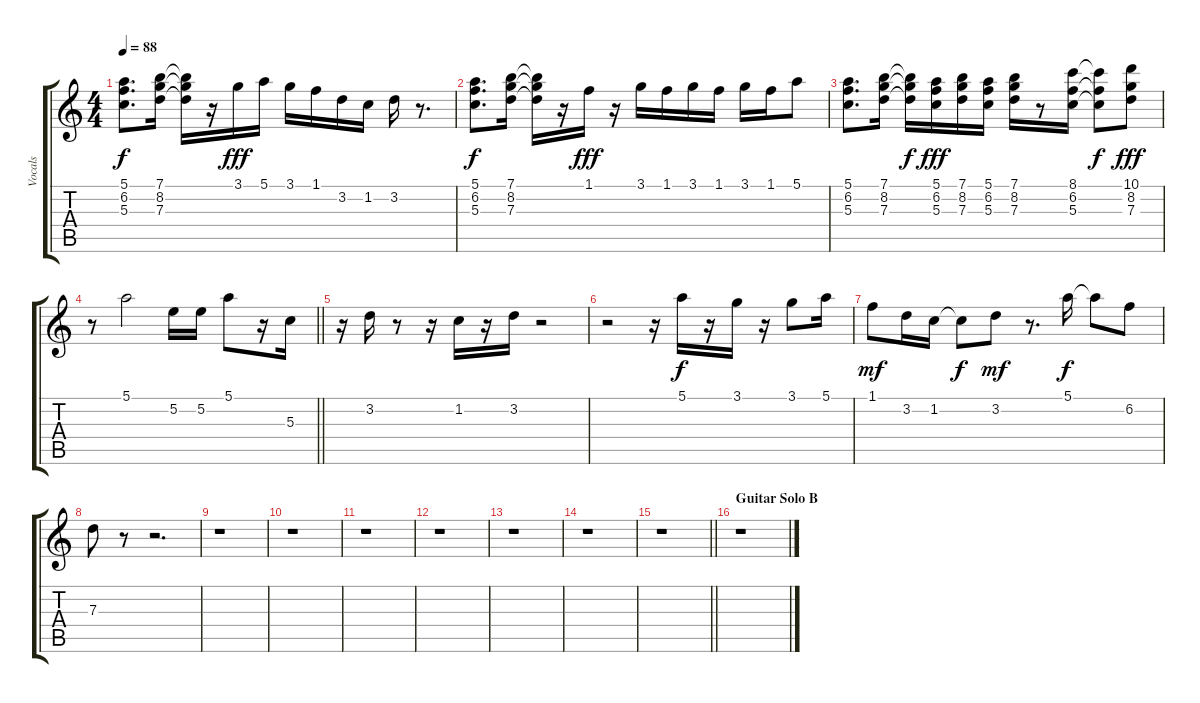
\track ("Vocals" "Vocals") {instrument banjo}
\staff {score tabs}
\tuning (E4 B3 G3 D3 A2 E2) {hide}
\displaytranspose 12
\ts (4 4)
\tempo 88
\clef g2
\ks c
(5.1 6.2 5.3).8{d dy f} (7.1 8.2 7.3).16 (7.1{t} 8.2{t} 7.3{t}).16 r.16 3.1.16{dy fff} 5.1.16 3.1.16 1.1.16 3.2.16 1.2.16 3.2.16 r.8{d} |
(5.1 6.2 5.3).8{d dy f} (7.1 8.2 7.3).16 (7.1{t} 8.2{t} 7.3{t}).16 r.16 1.1.16{dy fff} r.16 3.1.16 1.1.16 3.1.16 1.1.16 3.1.16 1.1.16 5.1.8 |
(5.1 6.2 5.3).8{d} (7.1 8.2 7.3).16 (7.1{t} 8.2{t} 7.3{t}).16{dy f} (5.1 6.2 5.3).16{dy fff} (7.1 8.2 7.3).16 (5.1 6.2 5.3).16 (7.1 8.2 7.3).16 r.8 (8.1 6.2 5.3).16 (8.1{t} 6.2{t} 5.3{t}).8{dy f} (10.1 8.2 7.3).8{dy fff} |
\barLineRight lightlight
r.8 5.1.2 5.2.16 5.2.16 5.1.8 r.16 5.3.16 |
r.16 3.2.16 r.8 r.16 1.2.16 r.16 3.2.16 r.2 |
r.2 r.16 5.1.16{dy f} r.16 3.1.16 r.16 3.1.8 5.1.16 |
1.1.8{dy mf} 3.2.16 1.2.16 1.2{t}.8{dy f} 3.2.8{dy mf} r.8{d} 5.1.16{dy f} 5.1{t}.8 6.2.8 |
7.3.8 r.8 r.2{d} |
r.1 |
r.1 |
r.1 |
r.1 |
r.1 |
r.1 |
\barLineRight lightlight
r.1 |
\section ("" "Guitar Solo B")
r.1
